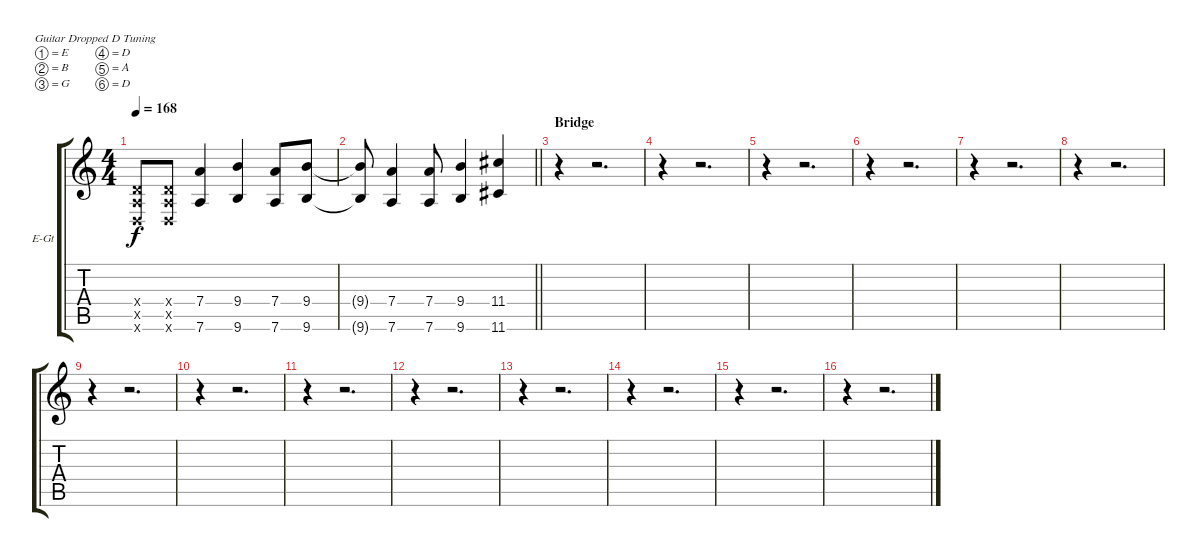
\bracketExtendMode groupsimilarinstruments
\firstSystemTrackNameOrientation horizontal
\otherSystemsTrackNameOrientation horizontal
\track ("Lead" "E-Gt") {instrument electricguitarclean}
\staff {score tabs}
\tuning (E4 B3 G3 D3 A2 D2)
\ts (4 4)
\tempo 168
\clef g2
\ks c
(0.4{x} 0.5{x} 0.6{x}).8{dy f} (0.4{x} 0.5{x} 0.6{x}).8 (7.4 7.6).4 (9.4 9.6).4 (7.4 7.6).8 (9.4 9.6).8 |
\barLineRight lightlight
(9.4{t} 9.6{t}).8 (7.4 7.6).4 (7.4 7.6).8 (9.4 9.6).4 (11.4 11.6).4 |
\section ("" "Bridge")
r.4 r.2{d} |
r.4 r.2{d} |
r.4 r.2{d} |
r.4 r.2{d} |
r.4 r.2{d} |
r.4 r.2{d} |
r.4 r.2{d} |
r.4 r.2{d} |
r.4 r.2{d} |
r.4 r.2{d} |
r.4 r.2{d} |
r.4 r.2{d} |
r.4 r.2{d} |
r.4 r.2{d}
